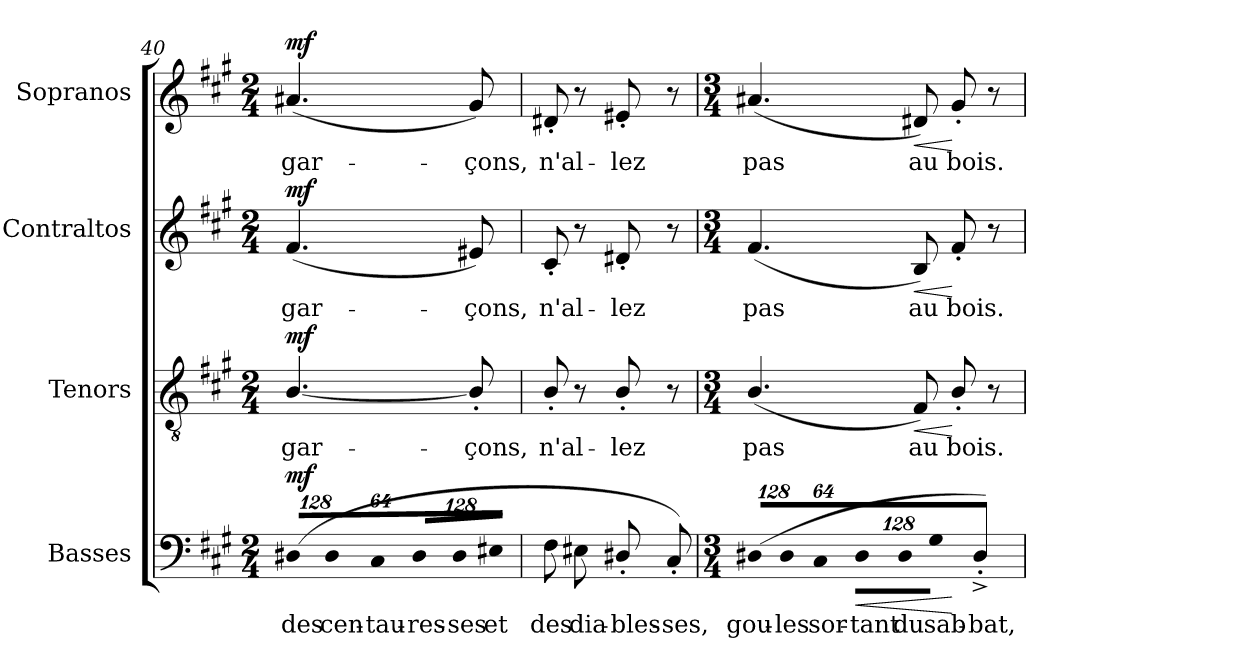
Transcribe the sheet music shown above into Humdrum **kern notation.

**kern	**text	**dynam	**kern	**text	**dynam	**kern	**text	**dynam	**kern	**text	**dynam
*part4	*part4	*part4	*part3	*part3	*part3	*part2	*part2	*part2	*part1	*part1	*part1
*staff4	*staff4	*staff4	*staff3	*staff3	*staff3	*staff2	*staff2	*staff2	*staff1	*staff1	*staff1
*I"Basses	*	*	*I"Tenors	*	*	*I"Contraltos	*	*	*I"Sopranos	*	*
*I'B.	*	*	*I'T.	*	*	*I'C.	*	*	*I'S.	*	*
*clefF4	*	*	*clefGv2	*	*	*clefG2	*	*	*clefG2	*	*
*	*	*	*ITrd7c12	*	*	*	*	*	*	*	*
*k[f#c#g#]	*	*	*k[f#c#g#]	*	*	*k[f#c#g#]	*	*	*k[f#c#g#]	*	*
*A:	*	*	*A:	*	*	*A:	*	*	*A:	*	*
*M2/4	*	*	*M2/4	*	*	*M2/4	*	*	*M2/4	*	*
*Xbrackettup	*	*	*	*	*	*	*	*	*	*	*
=40	=40	=40	=40	=40	=40	=40	=40	=40	=40	=40	=40
!LO:N:vis=8	!	!	!	!	!	!	!	!	!	!	!
!	!LO:LY:b:color=#000000	!	!	!	!	!	!	!	!	!	!
!	!	!	!	!LO:LY:b:color=#000000	!	!	!	!	!	!	!
!	!	!	!	!	!	!	!LO:LY:b:color=#000000	!	!	!	!
!	!	!	!	!	!	!	!	!	!	!LO:LY:b:color=#000000	!
(1024%85D#Xi/L	des	mf	[4.BBi/	gar-	mf	(4.f#i/	gar-	mf	(4.a#Xi/	gar-	mf
!LO:N:vis=8	!	!	!	!	!	!	!	!	!	!	!
!	!LO:LY:b:color=#000000	!	!	!	!	!	!	!	!	!	!
1024%85D#i/	cen-	.	.	.	.	.	.	.	.	.	.
!LO:N:vis=8	!	!	!	!	!	!	!	!	!	!	!
!	!LO:LY:b:color=#000000	!	!	!	!	!	!	!	!	!	!
512%43C#i/J	-tau-	.	.	.	.	.	.	.	.	.	.
!LO:N:vis=8	!	!	!	!	!	!	!	!	!	!	!
!	!LO:LY:b:color=#000000	!	!	!	!	!	!	!	!	!	!
1024%85D#i/L	-res-	.	.	.	.	.	.	.	.	.	.
!LO:N:vis=8	!	!	!	!	!	!	!	!	!	!	!
!	!LO:LY:b:color=#000000	!	!	!	!	!	!	!	!	!	!
1024%85D#i/	-ses	.	.	.	.	.	.	.	.	.	.
!	!	!	!	!LO:LY:b:color=#000000	!	!	!	!	!	!	!
!	!	!	!	!	!	!	!LO:LY:b:color=#000000	!	!	!	!
!	!	!	!	!	!	!	!	!	!	!LO:LY:b:color=#000000	!
.	.	.	8BB'i/]	-çons,	.	8e#Xi/)	-çons,	.	8g#i/)	-çons,	.
!LO:N:vis=8	!	!	!	!	!	!	!	!	!	!	!
!	!LO:LY:b:color=#000000	!	!	!	!	!	!	!	!	!	!
512%43E#Xi/J	et	.	.	.	.	.	.	.	.	.	.
!!LO:LB:g=z
=41	=41	=41	=41	=41	=41	=41	=41	=41	=41	=41	=41
!	!LO:LY:b:color=#000000	!	!	!	!	!	!	!	!	!	!
!	!	!	!	!LO:LY:b:color=#000000	!	!	!	!	!	!	!
!	!	!	!	!	!	!	!LO:LY:b:color=#000000	!	!	!	!
!	!	!	!	!	!	!	!	!	!	!LO:LY:b:color=#000000	!
8F#i\	des	.	8BB'i/	n'al-	.	8c#'i/	n'al-	.	8d#X'i/	n'al-	.
!	!LO:LY:b:color=#000000	!	!	!	!	!	!	!	!	!	!
8E#Xi\	dia-	.	8r	.	.	8r	.	.	8r	.	.
!	!LO:LY:b:color=#000000	!	!	!	!	!	!	!	!	!	!
!	!	!	!	!LO:LY:b:color=#000000	!	!	!	!	!	!	!
!	!	!	!	!	!	!	!LO:LY:b:color=#000000	!	!	!	!
!	!	!	!	!	!	!	!	!	!	!LO:LY:b:color=#000000	!
8D#X'i/	-bles-	.	8BB'i/	-lez	.	8d#X'i/	-lez	.	8e#X'i/	-lez	.
!	!LO:LY:b:color=#000000	!	!	!	!	!	!	!	!	!	!
8C#'i/)	-ses,	.	8r	.	.	8r	.	.	8r	.	.
=42	=42	=42	=42	=42	=42	=42	=42	=42	=42	=42	=42
*M3/4	*	*	*M3/4	*	*	*M3/4	*	*	*M3/4	*	*
!LO:N:vis=8	!	!	!	!	!	!	!	!	!	!	!
!	!LO:LY:b:color=#000000	!	!	!	!	!	!	!	!	!	!
!	!	!	!	!LO:LY:b:color=#000000	!	!	!	!	!	!	!
!	!	!	!	!	!	!	!LO:LY:b:color=#000000	!	!	!	!
!	!	!	!	!	!	!	!	!	!	!LO:LY:b:color=#000000	!
(1024%85D#Xi/L	gou-	.	(4.BBi/	pas	.	(4.f#i/	pas	.	(4.a#Xi/	pas	.
!LO:N:vis=8	!	!	!	!	!	!	!	!	!	!	!
!	!LO:LY:b:color=#000000	!	!	!	!	!	!	!	!	!	!
1024%85D#i/	-les	.	.	.	.	.	.	.	.	.	.
!LO:N:vis=8	!	!	!	!	!	!	!	!	!	!	!
!	!LO:LY:b:color=#000000	!	!	!	!	!	!	!	!	!	!
512%43C#i/J	sor-	.	.	.	.	.	.	.	.	.	.
!LO:N:vis=8	!	!	!	!	!	!	!	!	!	!	!
!	!LO:LY:b:color=#000000	!LO:HP:b	!	!	!	!	!	!	!	!	!
1024%85D#i\L	-tant	<	.	.	.	.	.	.	.	.	.
!LO:N:vis=8	!	!	!	!	!	!	!	!	!	!	!
!	!LO:LY:b:color=#000000	!	!	!	!	!	!	!	!	!	!
1024%85D#i\	du	.	.	.	.	.	.	.	.	.	.
!	!	!	!	!LO:LY:b:color=#000000	!LO:HP:b	!	!	!	!	!	!
!	!	!	!	!	!	!	!LO:LY:b:color=#000000	!LO:HP:b	!	!	!
!	!	!	!	!	!	!	!	!	!	!LO:LY:b:color=#000000	!LO:HP:b
.	.	.	8FF#i/)	au	<	8Bi/)	au	<	8d#Xi/)	au	<
!LO:N:vis=8	!	!	!	!	!	!	!	!	!	!	!
!	!LO:LY:b:color=#000000	!	!	!	!	!	!	!	!	!	!
512%43G#i\J	sab-	.	.	.	.	.	.	.	.	.	.
!	!LO:LY:b:color=#000000	!	!	!	!	!	!	!	!	!	!
!	!	!	!	!LO:LY:b:color=#000000	!	!	!	!	!	!	!
!	!	!	!	!	!	!	!LO:LY:b:color=#000000	!	!	!	!
!	!	!	!	!	!	!	!	!	!	!LO:LY:b:color=#000000	!
4D#'^i/)	-bat,	[	8BB'i/	bois.	[	8f#'i/	bois.	[	8g#'i/	bois.	[
.	.	.	8r	.	.	8r	.	.	8r	.	.
=	=	=	=	=	=	=	=	=	=	=	=
*-	*-	*-	*-	*-	*-	*-	*-	*-	*-	*-	*-
